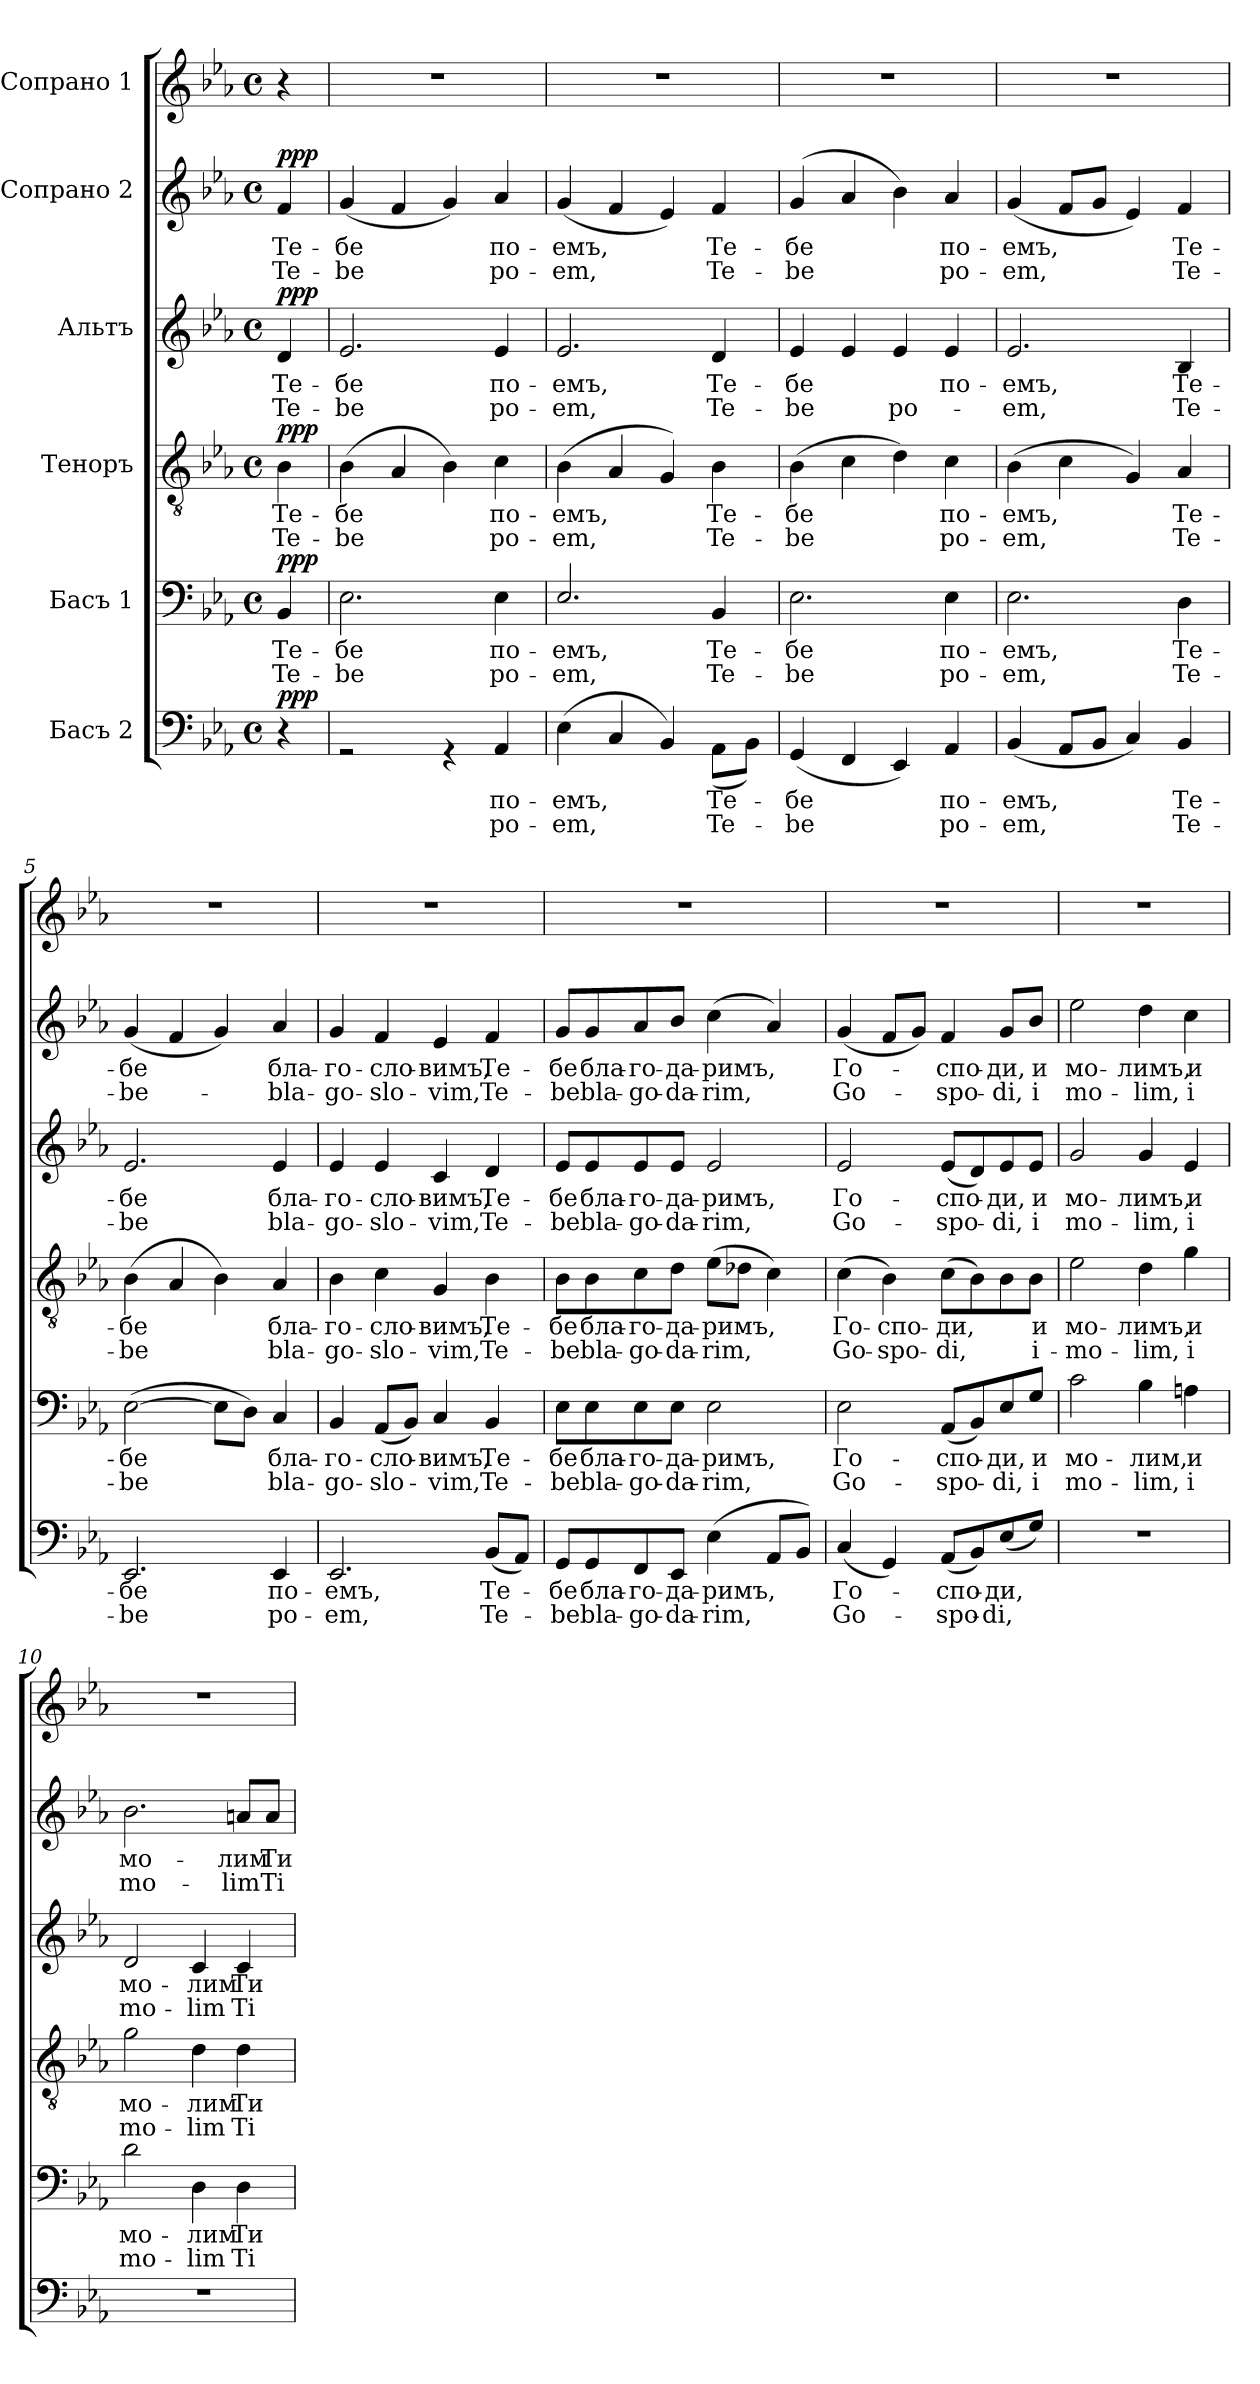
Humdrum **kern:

**kern	**text	**text	**dynam	**kern	**text	**text	**dynam	**kern	**text	**text	**dynam	**kern	**text	**text	**dynam	**kern	**text	**text	**dynam	**kern
*part6	*part6	*part6	*part6	*part5	*part5	*part5	*part5	*part4	*part4	*part4	*part4	*part3	*part3	*part3	*part3	*part2	*part2	*part2	*part2	*part1
*staff6	*staff6	*staff6	*staff6	*staff5	*staff5	*staff5	*staff5	*staff4	*staff4	*staff4	*staff4	*staff3	*staff3	*staff3	*staff3	*staff2	*staff2	*staff2	*staff2	*staff1
*I"Басъ 2	*	*	*	*I"Басъ 1	*	*	*	*I"Теноръ	*	*	*	*I"Альтъ	*	*	*	*I"Сопрано 2	*	*	*	*I"Сопрано 1
*clefF4	*	*	*	*clefF4	*	*	*	*clefGv2	*	*	*	*clefG2	*	*	*	*clefG2	*	*	*	*clefG2
*k[b-e-a-]	*	*	*	*k[b-e-a-]	*	*	*	*k[b-e-a-]	*	*	*	*k[b-e-a-]	*	*	*	*k[b-e-a-]	*	*	*	*k[b-e-a-]
*E-:	*	*	*	*E-:	*	*	*	*E-:	*	*	*	*E-:	*	*	*	*E-:	*	*	*	*E-:
*M4/4	*	*	*	*M4/4	*	*	*	*M4/4	*	*	*	*M4/4	*	*	*	*M4/4	*	*	*	*M4/4
*met(c)	*	*	*	*met(c)	*	*	*	*met(c)	*	*	*	*met(c)	*	*	*	*met(c)	*	*	*	*met(c)
=	=	=	=	=	=	=	=	=	=	=	=	=	=	=	=	=	=	=	=	=
!	!	!	!LO:DY:a	!	!LO:LY:b	!LO:LY:b	!LO:DY:a	!	!LO:LY:b	!LO:LY:b	!LO:DY:a	!	!LO:LY:b	!LO:LY:b	!LO:DY:a	!	!LO:LY:b	!LO:LY:b	!LO:DY:a	!
4r	.	.	ppp	4BB-/	Те-	Te-	ppp	4B-\	Те-	Te-	ppp	4d/	Те-	Te-	ppp	4f/	Те-	Te-	ppp	4r
=1	=1	=1	=1	=1	=1	=1	=1	=1	=1	=1	=1	=1	=1	=1	=1	=1	=1	=1	=1	=1
*^	*	*	*	*	*	*	*	*	*	*	*	*	*	*	*	*	*	*	*	*
!	!	!	!	!	!	!LO:LY:b	!LO:LY:b	!	!	!LO:LY:b	!LO:LY:b	!	!	!LO:LY:b	!LO:LY:b	!	!	!LO:LY:b	!LO:LY:b	!	!
1ryy	2r	.	.	.	2.E-\	-бе	-be	.	(>4B-\	-бе	-be	.	2.e-/	-бе	-be	.	(<4g/	-бе	-be	.	1r
.	.	.	.	.	.	.	.	.	4A-/	.	.	.	.	.	.	.	4f/	.	.	.	.
.	4r	.	.	.	.	.	.	.	4B-\)	.	.	.	.	.	.	.	4g/)	.	.	.	.
!	!	!LO:LY:b	!LO:LY:b	!	!	!LO:LY:b	!LO:LY:b	!	!	!LO:LY:b	!LO:LY:b	!	!	!LO:LY:b	!LO:LY:b	!	!	!LO:LY:b	!LO:LY:b	!	!
.	4AA-/	по-	po-	.	4E-\	по-	po-	.	4c\	по-	po-	.	4e-/	по-	po-	.	4a-/	по-	po-	.	.
=2	=2	=2	=2	=2	=2	=2	=2	=2	=2	=2	=2	=2	=2	=2	=2	=2	=2	=2	=2	=2	=2
!	!	!LO:LY:b	!LO:LY:b	!	!	!LO:LY:b	!LO:LY:b	!	!	!LO:LY:b	!LO:LY:b	!	!	!LO:LY:b	!LO:LY:b	!	!	!LO:LY:b	!LO:LY:b	!	!
1ryy	(<4E-\	-емъ,	-em,	.	2.E-/	-емъ,	-em,	.	(>4B-\	-емъ,	-em,	.	2.e-/	-емъ,	-em,	.	(<4g/	-емъ,	-em,	.	1r
.	4C/	.	.	.	.	.	.	.	4A-/	.	.	.	.	.	.	.	4f/	.	.	.	.
.	4BB-/)	.	.	.	.	.	.	.	4G/)	.	.	.	.	.	.	.	4e-/)	.	.	.	.
!	!	!LO:LY:b	!LO:LY:b	!	!	!LO:LY:b	!LO:LY:b	!	!	!LO:LY:b	!LO:LY:b	!	!	!LO:LY:b	!LO:LY:b	!	!	!LO:LY:b	!LO:LY:b	!	!
.	(<8AA-\L	Те-	Te-	.	4BB-/	Те-	Te-	.	4B-\	Те-	Te-	.	4d/	Те-	Te-	.	4f/	Те-	Te-	.	.
.	8BB-\J)	.	.	.	.	.	.	.	.	.	.	.	.	.	.	.	.	.	.	.	.
=3	=3	=3	=3	=3	=3	=3	=3	=3	=3	=3	=3	=3	=3	=3	=3	=3	=3	=3	=3	=3	=3
!	!	!LO:LY:b	!LO:LY:b	!	!	!LO:LY:b	!LO:LY:b	!	!	!LO:LY:b	!LO:LY:b	!	!	!LO:LY:b	!LO:LY:b	!	!	!LO:LY:b	!LO:LY:b	!	!
1ryy	(<4GG/	-бе	-be	.	2.E-\	-бе	-be	.	(>4B-\	-бе	-be	.	4e-/	-бе	-be	.	(>4g/	-бе	-be	.	1r
.	4FF/	.	.	.	.	.	.	.	4c\	.	.	.	4e-/	.	.	.	4a-/	.	.	.	.
!	!	!	!	!	!	!	!	!	!	!	!	!	!	!	!LO:LY:b	!	!	!	!	!	!
.	4EE-/)	.	.	.	.	.	.	.	4d\)	.	.	.	4e-/	.	po-	.	4b-\)	.	.	.	.
!	!	!LO:LY:b	!LO:LY:b	!	!	!LO:LY:b	!LO:LY:b	!	!	!LO:LY:b	!LO:LY:b	!	!	!LO:LY:b	!	!	!	!LO:LY:b	!LO:LY:b	!	!
.	4AA-/	по-	po-	.	4E-\	по-	po-	.	4c\	по-	po-	.	4e-/	по-	.	.	4a-/	по-	po-	.	.
=4	=4	=4	=4	=4	=4	=4	=4	=4	=4	=4	=4	=4	=4	=4	=4	=4	=4	=4	=4	=4	=4
!	!	!LO:LY:b	!LO:LY:b	!	!	!LO:LY:b	!LO:LY:b	!	!	!LO:LY:b	!LO:LY:b	!	!	!LO:LY:b	!LO:LY:b	!	!	!LO:LY:b	!LO:LY:b	!	!
1ryy	(<4BB-/	-емъ,	-em,	.	2.E-\	-емъ,	-em,	.	(>4B-\	-емъ,	-em,	.	2.e-/	-емъ,	-em,	.	(<4g/	-емъ,	-em,	.	1r
.	8AA-/L	.	.	.	.	.	.	.	4c\	.	.	.	.	.	.	.	8f/L	.	.	.	.
.	8BB-/J	.	.	.	.	.	.	.	.	.	.	.	.	.	.	.	8g/J	.	.	.	.
.	4C/)	.	.	.	.	.	.	.	4G/)	.	.	.	.	.	.	.	4e-/)	.	.	.	.
!	!	!LO:LY:b	!LO:LY:b	!	!	!LO:LY:b	!LO:LY:b	!	!	!LO:LY:b	!LO:LY:b	!	!	!LO:LY:b	!LO:LY:b	!	!	!LO:LY:b	!LO:LY:b	!	!
.	4BB-/	Те-	Te-	.	4D\	Те-	Te-	.	4A-/	Те-	Te-	.	4B-/	Те-	Te-	.	4f/	Те-	Te-	.	.
!!LO:PB:g=z
=5	=5	=5	=5	=5	=5	=5	=5	=5	=5	=5	=5	=5	=5	=5	=5	=5	=5	=5	=5	=5	=5
!	!	!LO:LY:b	!LO:LY:b	!	!	!LO:LY:b	!LO:LY:b	!	!	!LO:LY:b	!LO:LY:b	!	!	!LO:LY:b	!LO:LY:b	!	!	!LO:LY:b	!LO:LY:b	!	!
1ryy	2.EE-/	-бе	-be	.	(>[2E-\	-бе	-be	.	(>4B-\	-бе	-be	.	2.e-/	-бе	-be	.	(<4g/	-бе	-be-	.	1r
.	.	.	.	.	.	.	.	.	4A-/	.	.	.	.	.	.	.	4f/	.	.	.	.
.	.	.	.	.	8E-\L]	.	.	.	4B-\)	.	.	.	.	.	.	.	4g/)	.	.	.	.
.	.	.	.	.	8D\J)	.	.	.	.	.	.	.	.	.	.	.	.	.	.	.	.
!	!	!LO:LY:b	!LO:LY:b	!	!	!LO:LY:b	!LO:LY:b	!	!	!LO:LY:b	!LO:LY:b	!	!	!LO:LY:b	!LO:LY:b	!	!	!LO:LY:b	!LO:LY:b	!	!
.	4EE-/	по-	po-	.	4C/	бла-	bla-	.	4A-/	бла-	bla-	.	4e-/	бла-	bla-	.	4a-/	бла-	-bla-	.	.
=6	=6	=6	=6	=6	=6	=6	=6	=6	=6	=6	=6	=6	=6	=6	=6	=6	=6	=6	=6	=6	=6
!	!	!LO:LY:b	!LO:LY:b	!	!	!LO:LY:b	!LO:LY:b	!	!	!LO:LY:b	!LO:LY:b	!	!	!LO:LY:b	!LO:LY:b	!	!	!LO:LY:b	!LO:LY:b	!	!
1ryy	2.EE-/	-емъ,	-em,	.	4BB-/	-го-	-go-	.	4B-\	-го-	-go-	.	4e-/	-го-	-go-	.	4g/	-го-	-go-	.	1r
!	!	!	!	!	!	!LO:LY:b	!LO:LY:b	!	!	!LO:LY:b	!LO:LY:b	!	!	!LO:LY:b	!LO:LY:b	!	!	!LO:LY:b	!LO:LY:b	!	!
.	.	.	.	.	(<8AA-/L	-сло-	-slo-	.	4c\	-сло-	-slo-	.	4e-/	-сло-	-slo-	.	4f/	-сло-	-slo-	.	.
.	.	.	.	.	8BB-/J)	.	.	.	.	.	.	.	.	.	.	.	.	.	.	.	.
!	!	!	!	!	!	!LO:LY:b	!LO:LY:b	!	!	!LO:LY:b	!LO:LY:b	!	!	!LO:LY:b	!LO:LY:b	!	!	!LO:LY:b	!LO:LY:b	!	!
.	.	.	.	.	4C/	-вимъ,	-vim,	.	4G/	-вимъ,	-vim,	.	4c/	-вимъ,	-vim,	.	4e-/	-вимъ,	-vim,	.	.
!	!	!LO:LY:b	!LO:LY:b	!	!	!LO:LY:b	!LO:LY:b	!	!	!LO:LY:b	!LO:LY:b	!	!	!LO:LY:b	!LO:LY:b	!	!	!LO:LY:b	!LO:LY:b	!	!
.	(<8BB-/L	Те-	Te-	.	4BB-/	Те-	Te-	.	4B-\	Те-	Te-	.	4d/	Те-	Te-	.	4f/	Те-	Te-	.	.
.	8AA-/J)	.	.	.	.	.	.	.	.	.	.	.	.	.	.	.	.	.	.	.	.
=7	=7	=7	=7	=7	=7	=7	=7	=7	=7	=7	=7	=7	=7	=7	=7	=7	=7	=7	=7	=7	=7
!	!	!LO:LY:b	!LO:LY:b	!	!	!LO:LY:b	!LO:LY:b	!	!	!LO:LY:b	!LO:LY:b	!	!	!LO:LY:b	!LO:LY:b	!	!	!LO:LY:b	!LO:LY:b	!	!
1ryy	8GG/L	-бе	-be	.	8E-\L	-бе	-be	.	8B-\L	-бе	-be	.	8e-/L	-бе	-be	.	8g/L	-бе	-be	.	1r
!	!	!LO:LY:b	!LO:LY:b	!	!	!LO:LY:b	!LO:LY:b	!	!	!LO:LY:b	!LO:LY:b	!	!	!LO:LY:b	!LO:LY:b	!	!	!LO:LY:b	!LO:LY:b	!	!
.	8GG/	бла-	bla-	.	8E-\	бла-	bla-	.	8B-\	бла-	bla-	.	8e-/	бла-	bla-	.	8g/	бла-	bla-	.	.
!	!	!LO:LY:b	!LO:LY:b	!	!	!LO:LY:b	!LO:LY:b	!	!	!LO:LY:b	!LO:LY:b	!	!	!LO:LY:b	!LO:LY:b	!	!	!LO:LY:b	!LO:LY:b	!	!
.	8FF/	-го-	-go-	.	8E-\	-го-	-go-	.	8c\	-го-	-go-	.	8e-/	-го-	-go-	.	8a-/	-го-	-go-	.	.
!	!	!LO:LY:b	!LO:LY:b	!	!	!LO:LY:b	!LO:LY:b	!	!	!LO:LY:b	!LO:LY:b	!	!	!LO:LY:b	!LO:LY:b	!	!	!LO:LY:b	!LO:LY:b	!	!
.	8EE-/J	-да-	-da-	.	8E-\J	-да-	-da-	.	8d\J	-да-	-da-	.	8e-/J	-да-	-da-	.	8b-/J	-да-	-da-	.	.
!	!	!LO:LY:b	!LO:LY:b	!	!	!LO:LY:b	!LO:LY:b	!	!	!LO:LY:b	!LO:LY:b	!	!	!LO:LY:b	!LO:LY:b	!	!	!LO:LY:b	!LO:LY:b	!	!
.	(<4E-\	-римъ,	-rim,	.	2E-\	-римъ,	-rim,	.	(>8e-\L	-римъ,	-rim,	.	2e-/	-римъ,	-rim,	.	(>4cc\	-римъ,	-rim,	.	.
.	.	.	.	.	.	.	.	.	8d-X\J	.	.	.	.	.	.	.	.	.	.	.	.
.	8AA-/L	.	.	.	.	.	.	.	4c\)	.	.	.	.	.	.	.	4a-/)	.	.	.	.
.	8BB-/J)	.	.	.	.	.	.	.	.	.	.	.	.	.	.	.	.	.	.	.	.
=8	=8	=8	=8	=8	=8	=8	=8	=8	=8	=8	=8	=8	=8	=8	=8	=8	=8	=8	=8	=8	=8
!	!	!LO:LY:b	!LO:LY:b	!	!	!LO:LY:b	!LO:LY:b	!	!	!LO:LY:b	!LO:LY:b	!	!	!LO:LY:b	!LO:LY:b	!	!	!LO:LY:b	!LO:LY:b	!	!
1ryy	(<4C/	Го-	Go-	.	2E-\	Го-	Go-	.	(>4c\	Го-	Go-	.	2e-/	Го-	Go-	.	(<4g/	Го-	Go-	.	1r
!	!	!	!	!	!	!	!	!	!	!LO:LY:b	!LO:LY:b	!	!	!	!	!	!	!	!	!	!
.	4GG/)	.	.	.	.	.	.	.	4B-\)	-спо-	-spo-	.	.	.	.	.	8f/L	.	.	.	.
.	.	.	.	.	.	.	.	.	.	.	.	.	.	.	.	.	8g/J)	.	.	.	.
!	!	!LO:LY:b	!LO:LY:b	!	!	!LO:LY:b	!LO:LY:b	!	!	!LO:LY:b	!LO:LY:b	!	!	!LO:LY:b	!LO:LY:b	!	!	!LO:LY:b	!LO:LY:b	!	!
.	(<8AA-/L	-спо-	-spo-	.	(<8AA-/L	-спо-	-spo-	.	(>8c\L	-ди,	-di,	.	(<8e-/L	-спо-	-spo-	.	4f/	-спо-	-spo-	.	.
.	8BB-/)	.	.	.	8BB-/)	.	.	.	8B-\)	.	.	.	8d/)	.	.	.	.	.	.	.	.
!	!	!LO:LY:b	!LO:LY:b	!	!	!LO:LY:b	!LO:LY:b	!	!	!	!	!	!	!LO:LY:b	!LO:LY:b	!	!	!LO:LY:b	!LO:LY:b	!	!
.	(>8E-/	-ди,	-di,	.	8E-/	-ди,	-di,	.	8B-\	.	.	.	8e-/	-ди,	-di,	.	8g/L	-ди,	-di,	.	.
!	!	!	!	!	!	!LO:LY:b	!LO:LY:b	!	!	!LO:LY:b	!LO:LY:b	!	!	!LO:LY:b	!LO:LY:b	!	!	!LO:LY:b	!LO:LY:b	!	!
.	8G/J)	.	.	.	8G/J	и	i	.	8B-\J	и	i-	.	8e-/J	и	i	.	8b-/J	и	i	.	.
!!LO:PB:g=z
=9	=9	=9	=9	=9	=9	=9	=9	=9	=9	=9	=9	=9	=9	=9	=9	=9	=9	=9	=9	=9	=9
!	!	!	!	!	!	!LO:LY:b	!LO:LY:b	!	!	!LO:LY:b	!LO:LY:b	!	!	!LO:LY:b	!LO:LY:b	!	!	!LO:LY:b	!LO:LY:b	!	!
*v	*v	*	*	*	*	*	*	*	*	*	*	*	*	*	*	*	*	*	*	*	*
1r	.	.	.	2c\	мо-	mo-	.	2e-\	мо-	-mo-	.	2g/	мо-	mo-	.	2ee-\	мо-	mo-	.	1r
!	!	!	!	!	!LO:LY:b	!LO:LY:b	!	!	!LO:LY:b	!LO:LY:b	!	!	!LO:LY:b	!LO:LY:b	!	!	!LO:LY:b	!LO:LY:b	!	!
.	.	.	.	4B-\	-лим,	-lim,	.	4d\	-лимъ,	-lim,	.	4g/	-лимъ,	-lim,	.	4dd\	-лимъ,	-lim,	.	.
!	!	!	!	!	!LO:LY:b	!LO:LY:b	!	!	!LO:LY:b	!LO:LY:b	!	!	!LO:LY:b	!LO:LY:b	!	!	!LO:LY:b	!LO:LY:b	!	!
.	.	.	.	4An\	и	i	.	4g\	и	i	.	4e-/	и	i	.	4cc\	и	i	.	.
=10	=10	=10	=10	=10	=10	=10	=10	=10	=10	=10	=10	=10	=10	=10	=10	=10	=10	=10	=10	=10
!	!	!	!	!	!LO:LY:b	!LO:LY:b	!	!	!LO:LY:b	!LO:LY:b	!	!	!LO:LY:b	!LO:LY:b	!	!	!LO:LY:b	!LO:LY:b	!	!
1r	.	.	.	2d\	мо-	mo-	.	2g\	мо-	mo-	.	2d/	мо-	mo-	.	2.b-\	мо-	mo-	.	1r
!	!	!	!	!	!LO:LY:b	!LO:LY:b	!	!	!LO:LY:b	!LO:LY:b	!	!	!LO:LY:b	!LO:LY:b	!	!	!	!	!	!
.	.	.	.	4D\	-лим	-lim	.	4d\	-лим	-lim	.	4c/	-лим	-lim	.	.	.	.	.	.
!	!	!	!	!	!LO:LY:b	!LO:LY:b	!	!	!LO:LY:b	!LO:LY:b	!	!	!LO:LY:b	!LO:LY:b	!	!	!LO:LY:b	!LO:LY:b	!	!
.	.	.	.	4D\	Ти	Ti	.	4d\	Ти	Ti	.	4c/	Ти	Ti	.	8an/L	-лим	-lim	.	.
!	!	!	!	!	!	!	!	!	!	!	!	!	!	!	!	!	!LO:LY:b	!LO:LY:b	!	!
.	.	.	.	.	.	.	.	.	.	.	.	.	.	.	.	8a/J	Ти	Ti	.	.
=	=	=	=	=	=	=	=	=	=	=	=	=	=	=	=	=	=	=	=	=
*-	*-	*-	*-	*-	*-	*-	*-	*-	*-	*-	*-	*-	*-	*-	*-	*-	*-	*-	*-	*-
